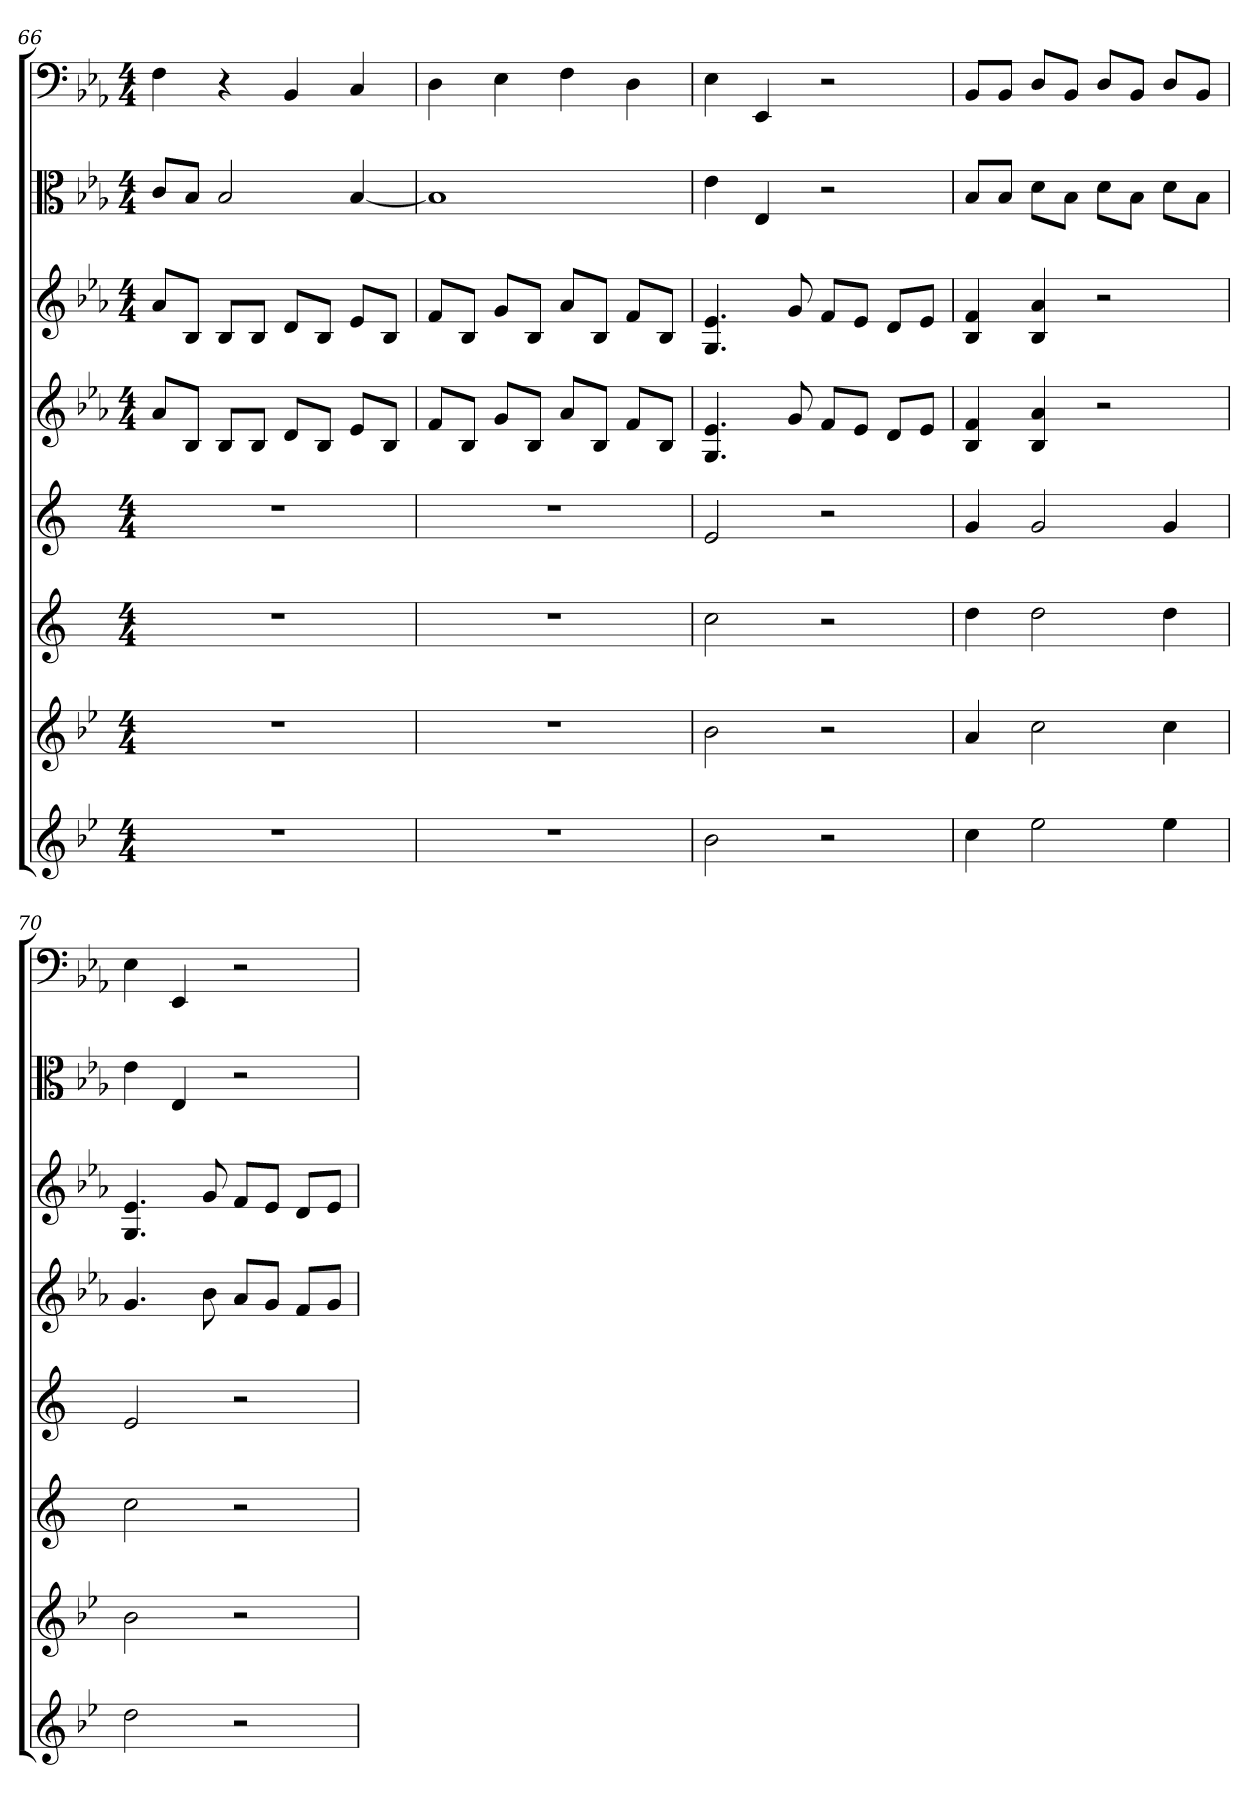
**kern	**kern	**kern	**kern	**kern	**kern	**kern	**kern
*part8	*part7	*part6	*part5	*part4	*part3	*part2	*part1
*staff8	*staff7	*staff6	*staff5	*staff4	*staff3	*staff2	*staff1
*	*	*	*	*	*	*clefC3	*clefF4
*k[b-e-]	*k[b-e-]	*k[]	*k[]	*k[b-e-a-]	*k[b-e-a-]	*k[b-e-a-]	*k[b-e-a-]
*M4/4	*M4/4	*M4/4	*M4/4	*M4/4	*M4/4	*M4/4	*M4/4
=66	=66	=66	=66	=66	=66	=66	=66
1r	1r	1r	1r	8a-L	8a-L	8c/L	4F
.	.	.	.	8B-J	8B-J	8B-/J	.
.	.	.	.	8B-L	8B-L	2B-	4r
.	.	.	.	8B-J	8B-J	.	.
.	.	.	.	8dL	8dL	.	4BB-
.	.	.	.	8B-J	8B-J	.	.
.	.	.	.	8e-L	8e-L	[4B-	4C
.	.	.	.	8B-J	8B-J	.	.
=67	=67	=67	=67	=67	=67	=67	=67
1r	1r	1r	1r	8fL	8fL	1B-]	4D
.	.	.	.	8B-J	8B-J	.	.
.	.	.	.	8gL	8gL	.	4E-
.	.	.	.	8B-J	8B-J	.	.
.	.	.	.	8a-L	8a-L	.	4F
.	.	.	.	8B-J	8B-J	.	.
.	.	.	.	8fL	8fL	.	4D
.	.	.	.	8B-J	8B-J	.	.
=68	=68	=68	=68	=68	=68	=68	=68
2b-	2b-	2cc	2e	4.G 4.e-	4.G 4.e-	4e-	4E-
.	.	.	.	.	.	4E-	4EE-
.	.	.	.	8g	8g	.	.
2r	2r	2r	2r	8fL	8fL	2r	2r
.	.	.	.	8e-J	8e-J	.	.
.	.	.	.	8dL	8dL	.	.
.	.	.	.	8e-J	8e-J	.	.
=69	=69	=69	=69	=69	=69	=69	=69
4cc	4a	4dd	4g	4B- 4f	4B- 4f	8B-/L	8BB-/L
.	.	.	.	.	.	8B-/J	8BB-/J
2ee-	2cc	2dd	2g	4B- 4a-	4B- 4a-	8d\L	8D/L
.	.	.	.	.	.	8B-\J	8BB-/J
.	.	.	.	2r	2r	8d\L	8D/L
.	.	.	.	.	.	8B-\J	8BB-/J
4ee-	4cc	4dd	4g	.	.	8d\L	8D/L
.	.	.	.	.	.	8B-\J	8BB-/J
=70	=70	=70	=70	=70	=70	=70	=70
2dd	2b-	2cc	2e	4.g	4.G 4.e-	4e-	4E-
.	.	.	.	.	.	4E-	4EE-
.	.	.	.	8b-	8g	.	.
2r	2r	2r	2r	8a-L	8fL	2r	2r
.	.	.	.	8gJ	8e-J	.	.
.	.	.	.	8fL	8dL	.	.
.	.	.	.	8gJ	8e-J	.	.
=	=	=	=	=	=	=	=
*-	*-	*-	*-	*-	*-	*-	*-
